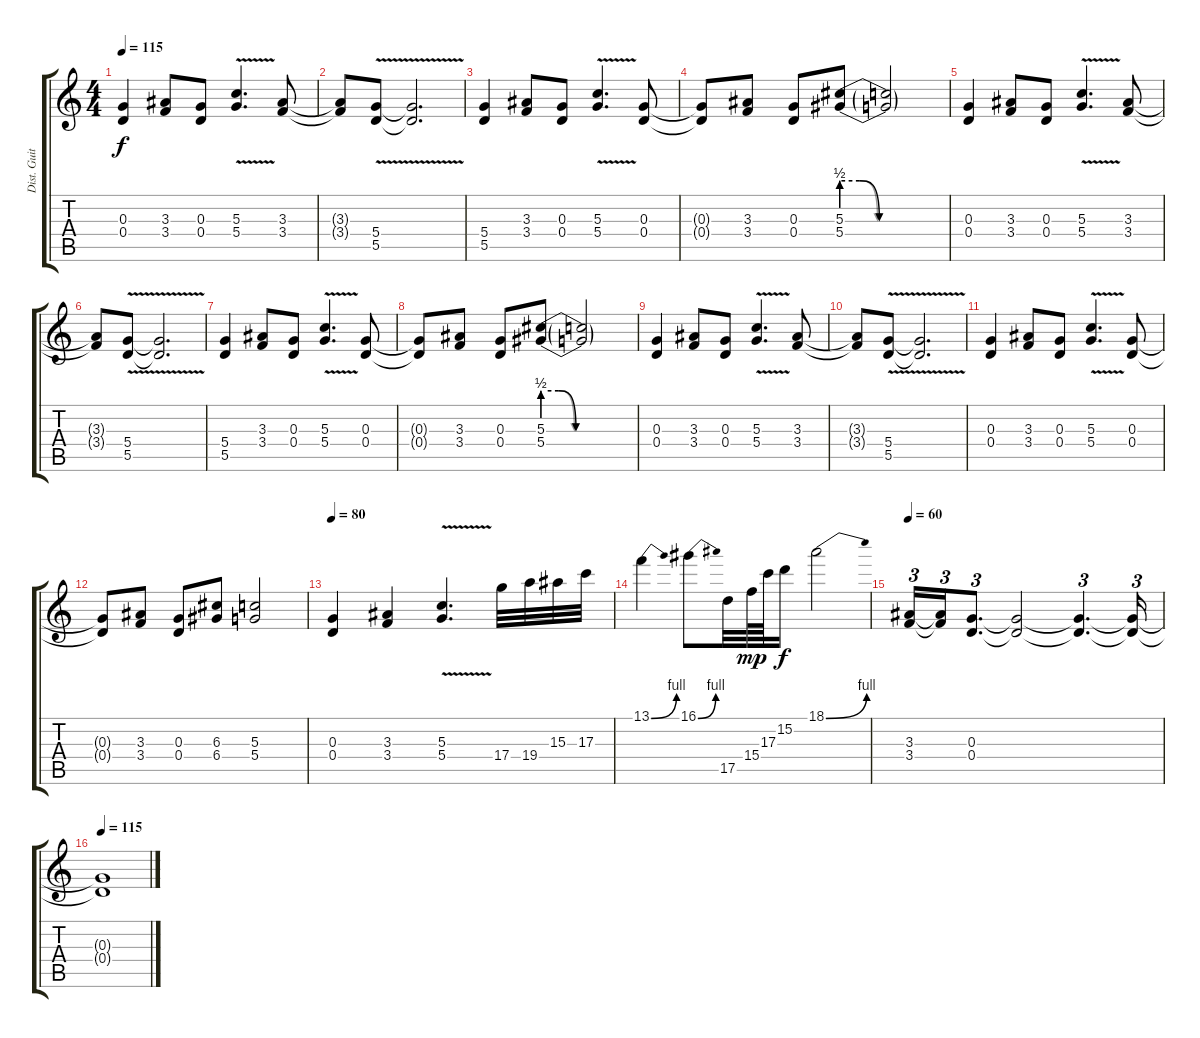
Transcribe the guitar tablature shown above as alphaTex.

\track ("Dist. Guitar 1" "Dist. Guit") {instrument distortionguitar}
\staff {score tabs}
\tuning (E4 B3 G3 D3 A2 E2) {hide}
\ts (4 4)
\tempo 115
\clef g2
\ks c
(0.3 0.4).4{dy f} (3.3 3.4).8 (0.3 0.4).8 (5.3{v} 5.4).4{d} (3.3 3.4).8 |
(3.3{t} 3.4{t}).8 (5.4 5.5{v}).8 (5.4{t} 5.5{t}).2{d} |
(5.4 5.5).4 (3.3 3.4).8 (0.3 0.4).8 (5.3{v} 5.4{v}).4{d} (0.3 0.4).8 |
(0.3{t} 0.4{t}).8 (3.3 3.4).8 (0.3 0.4).8 (5.3{be (custom 0 2 10 2 21 0 60 0)} 5.4{be (custom 0 2 10 2 20 0 60 0)}).8 (5.3{t} 5.4{t}).2 |
(0.3 0.4).4 (3.3 3.4).8 (0.3 0.4).8 (5.3{v} 5.4).4{d} (3.3 3.4).8 |
(3.3{t} 3.4{t}).8 (5.4 5.5{v}).8 (5.4{t} 5.5{t}).2{d} |
(5.4 5.5).4 (3.3 3.4).8 (0.3 0.4).8 (5.3{v} 5.4{v}).4{d} (0.3 0.4).8 |
(0.3{t} 0.4{t}).8 (3.3 3.4).8 (0.3 0.4).8 (5.3{be (custom 0 2 10 2 21 0 60 0)} 5.4{be (custom 0 2 10 2 20 0 60 0)}).8 (5.3{t} 5.4{t}).2 |
(0.3 0.4).4 (3.3 3.4).8 (0.3 0.4).8 (5.3{v} 5.4).4{d} (3.3 3.4).8 |
(3.3{t} 3.4{t}).8 (5.4 5.5{v}).8 (5.4{t} 5.5{t}).2{d} |
(0.3 0.4).4 (3.3 3.4).8 (0.3 0.4).8 (5.3 5.4{v}).4{d} (0.3 0.4).8 |
(0.3{t} 0.4{t}).8 (3.3 3.4).8 (0.3 0.4).8 (6.3 6.4).8 (5.3 5.4).2 |
\tempo 80
(0.3 0.4).4 (3.3 3.4).4 (5.3{v} 5.4{v}).4{d} 17.4.32{volume 15} 19.4.32 15.3.32 17.3.32 |
13.1{be (bend 0 0 60 4)}.4 16.1{be (bend 0 0 60 4)}.8 17.5.32 15.4.64{dy mp} 17.3.64 15.2.16{dy f} 18.1{be (bend 0 0 60 4)}.2 |
\tempo 60
(3.3 3.4).16{tu (3 2) volume 13} (3.3{t} 3.4{t}).16{tu (3 2)} (0.3 0.4).8{d tu (3 2)} (0.3{t} 0.4{t}).2 (0.3{t} 0.4{t}).4{d tu (3 2)} (0.3{t} 0.4{t}).16{tu (3 2)} |
\tempo 115
(0.3{t} 0.4{t}).1
